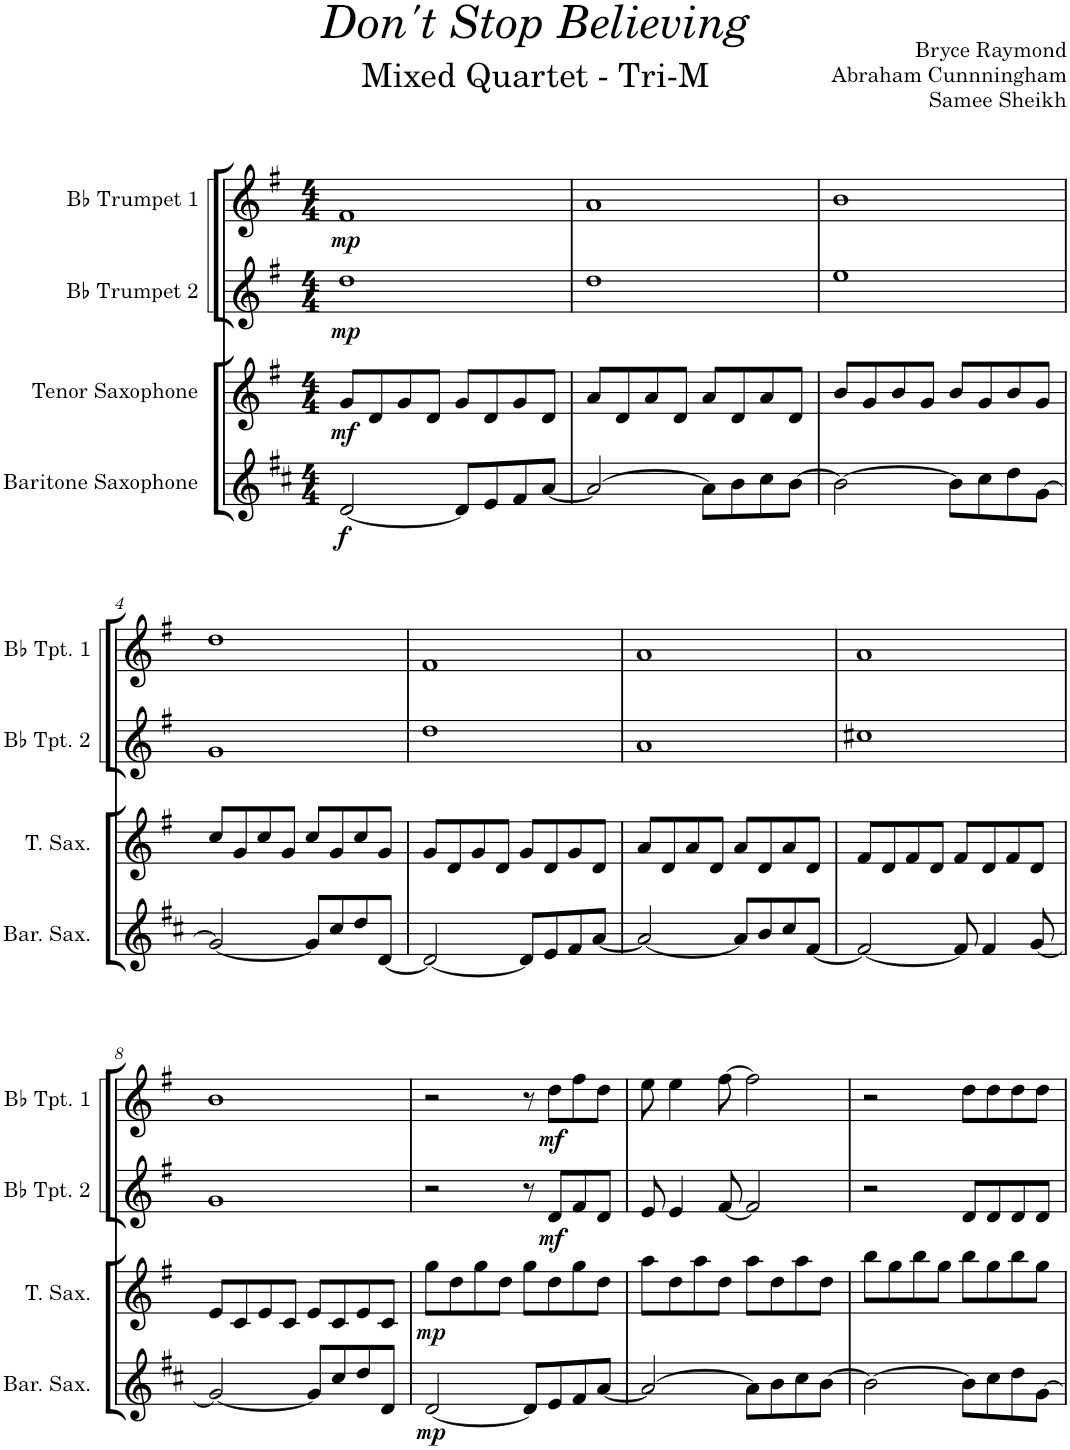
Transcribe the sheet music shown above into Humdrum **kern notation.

**kern	**dynam	**kern	**dynam	**kern	**dynam	**kern	**dynam
*part4	*part4	*part3	*part3	*part2	*part2	*part1	*part1
*staff4	*staff4	*staff3	*staff3	*staff2	*staff2	*staff1	*staff1
*I"Baritone Saxophone	*	*I"Tenor Saxophone	*	*I"Bb Trumpet 2	*	*I"Bb Trumpet 1	*
*I'Bar. Sax.	*	*I'T. Sax.	*	*I'Bb Tpt. 2	*	*I'Bb Tpt. 1	*
*clefG2	*	*clefG2	*	*clefG2	*	*clefG2	*
*Trd12c21	*	*Trd8c14	*	*Trd1c2	*	*Trd1c2	*
*k[f#c#]	*	*k[f#]	*	*k[f#]	*	*k[f#]	*
*M4/4	*	*M4/4	*	*M4/4	*	*M4/4	*
=1	=1	=1	=1	=1	=1	=1	=1
!	!LO:DY:b	!	!LO:DY:b	!	!LO:DY:b	!	!LO:DY:b
[2d/	f	8g/L	mf	1dd	mp	1f#	mp
.	.	8d/	.	.	.	.	.
.	.	8g/	.	.	.	.	.
.	.	8d/J	.	.	.	.	.
8d/L]	.	8g/L	.	.	.	.	.
8e/	.	8d/	.	.	.	.	.
8f#/	.	8g/	.	.	.	.	.
[8a/J	.	8d/J	.	.	.	.	.
=2	=2	=2	=2	=2	=2	=2	=2
2a/_	.	8a/L	.	1dd	.	1a	.
.	.	8d/	.	.	.	.	.
.	.	8a/	.	.	.	.	.
.	.	8d/J	.	.	.	.	.
8a\L]	.	8a/L	.	.	.	.	.
8b\	.	8d/	.	.	.	.	.
8cc#\	.	8a/	.	.	.	.	.
[8b\J	.	8d/J	.	.	.	.	.
=3	=3	=3	=3	=3	=3	=3	=3
2b\_	.	8b/L	.	1ee	.	1b	.
.	.	8g/	.	.	.	.	.
.	.	8b/	.	.	.	.	.
.	.	8g/J	.	.	.	.	.
8b\L]	.	8b/L	.	.	.	.	.
8cc#\	.	8g/	.	.	.	.	.
8dd\	.	8b/	.	.	.	.	.
[8g\J	.	8g/J	.	.	.	.	.
!!LO:LB:g=z
=4	=4	=4	=4	=4	=4	=4	=4
2g/_	.	8cc/L	.	1g	.	1dd	.
.	.	8g/	.	.	.	.	.
.	.	8cc/	.	.	.	.	.
.	.	8g/J	.	.	.	.	.
8g/L]	.	8cc/L	.	.	.	.	.
8cc#/	.	8g/	.	.	.	.	.
8dd/	.	8cc/	.	.	.	.	.
[8d/J	.	8g/J	.	.	.	.	.
=5	=5	=5	=5	=5	=5	=5	=5
2d/_	.	8g/L	.	1dd	.	1f#	.
.	.	8d/	.	.	.	.	.
.	.	8g/	.	.	.	.	.
.	.	8d/J	.	.	.	.	.
8d/L]	.	8g/L	.	.	.	.	.
8e/	.	8d/	.	.	.	.	.
8f#/	.	8g/	.	.	.	.	.
[8a/J	.	8d/J	.	.	.	.	.
=6	=6	=6	=6	=6	=6	=6	=6
2a/_	.	8a/L	.	1a	.	1a	.
.	.	8d/	.	.	.	.	.
.	.	8a/	.	.	.	.	.
.	.	8d/J	.	.	.	.	.
8a/L]	.	8a/L	.	.	.	.	.
8b/	.	8d/	.	.	.	.	.
8cc#/	.	8a/	.	.	.	.	.
[8f#/J	.	8d/J	.	.	.	.	.
=7	=7	=7	=7	=7	=7	=7	=7
2f#/_	.	8f#/L	.	1cc#X	.	1a	.
.	.	8d/	.	.	.	.	.
.	.	8f#/	.	.	.	.	.
.	.	8d/J	.	.	.	.	.
8f#/]	.	8f#/L	.	.	.	.	.
4f#/	.	8d/	.	.	.	.	.
.	.	8f#/	.	.	.	.	.
[8g/	.	8d/J	.	.	.	.	.
!!LO:LB:g=z
=8	=8	=8	=8	=8	=8	=8	=8
2g/_	.	8e/L	.	1g	.	1b	.
.	.	8c/	.	.	.	.	.
.	.	8e/	.	.	.	.	.
.	.	8c/J	.	.	.	.	.
8g/L]	.	8e/L	.	.	.	.	.
8cc#/	.	8c/	.	.	.	.	.
8dd/	.	8e/	.	.	.	.	.
8d/J	.	8c/J	.	.	.	.	.
=9	=9	=9	=9	=9	=9	=9	=9
!	!LO:DY:b	!	!LO:DY:b	!	!	!	!
[2d/	mp	8gg\L	mp	2r	.	2r	.
.	.	8dd\	.	.	.	.	.
.	.	8gg\	.	.	.	.	.
.	.	8dd\J	.	.	.	.	.
8d/L]	.	8gg\L	.	8r	.	8r	.
!	!	!	!	!	!LO:DY:b	!	!LO:DY:b
8e/	.	8dd\	.	8d/L	mf	8dd\L	mf
8f#/	.	8gg\	.	8f#/	.	8ff#\	.
[8a/J	.	8dd\J	.	8d/J	.	8dd\J	.
=10	=10	=10	=10	=10	=10	=10	=10
2a/_	.	8aa\L	.	8e/	.	8ee\	.
.	.	8dd\	.	4e/	.	4ee\	.
.	.	8aa\	.	.	.	.	.
.	.	8dd\J	.	[8f#/	.	[8ff#\	.
8a\L]	.	8aa\L	.	2f#/]	.	2ff#\]	.
8b\	.	8dd\	.	.	.	.	.
8cc#\	.	8aa\	.	.	.	.	.
[8b\J	.	8dd\J	.	.	.	.	.
=11	=11	=11	=11	=11	=11	=11	=11
2b\_	.	8bb\L	.	2r	.	2r	.
.	.	8gg\	.	.	.	.	.
.	.	8bb\	.	.	.	.	.
.	.	8gg\J	.	.	.	.	.
8b\L]	.	8bb\L	.	8d/L	.	8dd\L	.
8cc#\	.	8gg\	.	8d/	.	8dd\	.
8dd\	.	8bb\	.	8d/	.	8dd\	.
[8g\J	.	8gg\J	.	8d/J	.	8dd\J	.
=	=	=	=	=	=	=	=
*-	*-	*-	*-	*-	*-	*-	*-
